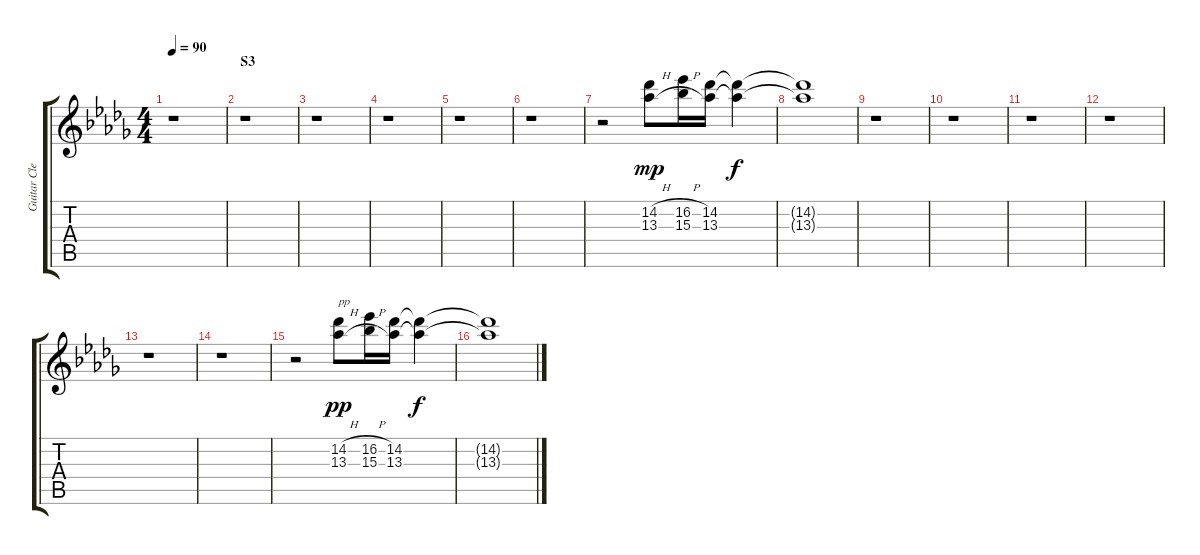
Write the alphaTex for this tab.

\track ("Guitar Clear" "Guitar Cle") {instrument electricguitarjazz}
\staff {score tabs}
\tuning (E4 B3 G3 D3 A2 E2) {hide}
\ts (4 4)
\tempo 90
\clef g2
\ks db
r.1{dy f} |
\section ("" "S3")
r.1 |
r.1 |
r.1 |
r.1 |
r.1 |
r.2 (14.2{h} 13.3{h}).8{dy mp} (16.2{h} 15.3{h}).16 (14.2 13.3).16 (14.2{t} 13.3{t}).4{dy f} |
(14.2{t} 13.3{t}).1 |
r.1 |
r.1 |
r.1 |
r.1 |
r.1 |
r.1 |
r.2 (14.2{h} 13.3{h}).8{txt "pp" dy pp} (16.2{h} 15.3{h}).16 (14.2 13.3).16 (14.2{t} 13.3{t}).4{dy f} |
(14.2{t} 13.3{t}).1
